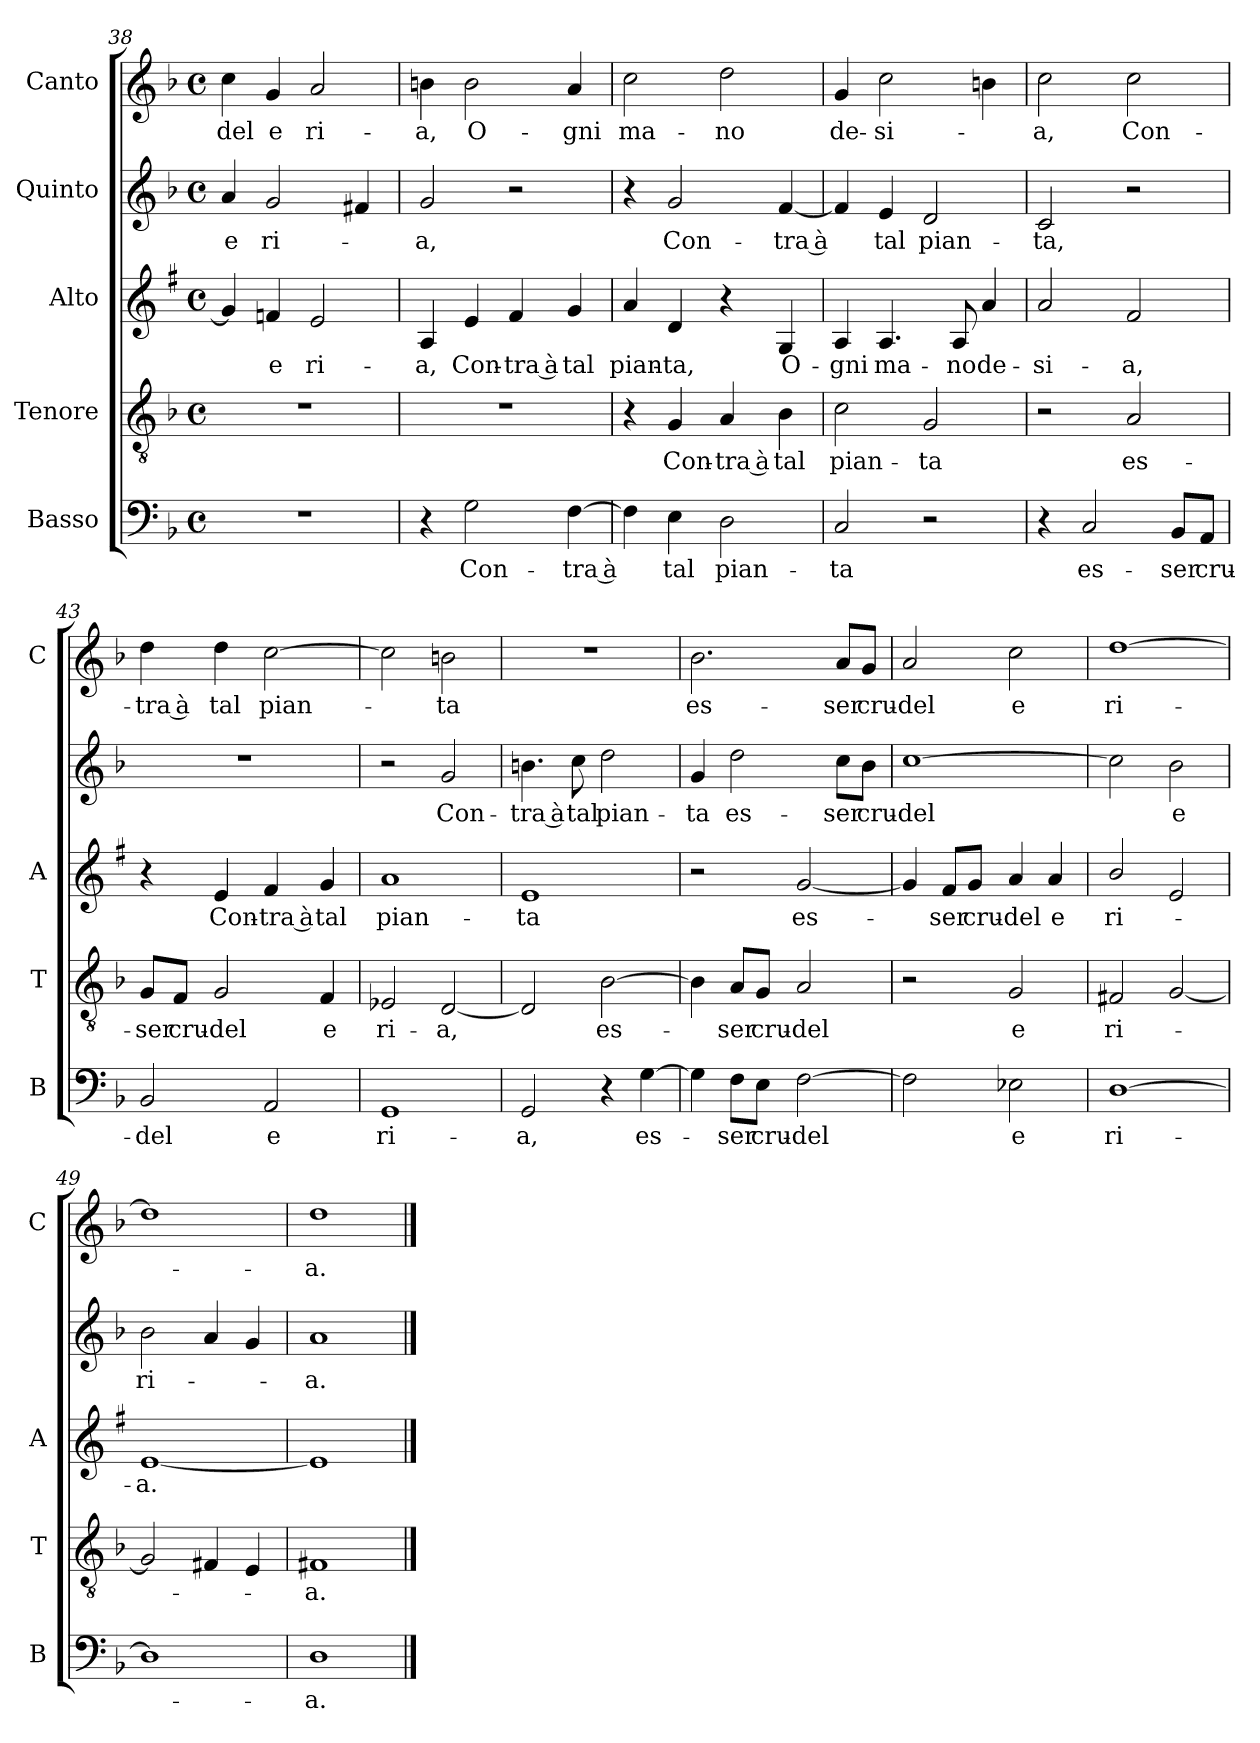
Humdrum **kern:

**kern	**text	**kern	**text	**kern	**text	**kern	**text	**kern	**text
*part5	*part5	*part4	*part4	*part3	*part3	*part2	*part2	*part1	*part1
*staff5	*staff5	*staff4	*staff4	*staff3	*staff3	*staff2	*staff2	*staff1	*staff1
*I"Basso	*	*I"Tenore	*	*I"Alto	*	*I"Quinto	*	*I"Canto	*
*I'B	*	*I'T	*	*I'A	*	*	*	*I'C	*
*clefF4	*	*clefGv2	*	*clefG2	*	*clefG2	*	*clefG2	*
*	*	*	*	*ITrd1c2	*	*	*	*	*
*k[b-]	*	*k[b-]	*	*k[b-]	*	*k[b-]	*	*k[b-]	*
*F:	*	*F:	*	*F:	*	*F:	*	*F:	*
*M4/4	*	*M4/4	*	*M4/4	*	*M4/4	*	*M4/4	*
*met(c)	*	*met(c)	*	*met(c)	*	*met(c)	*	*met(c)	*
=38	=38	=38	=38	=38	=38	=38	=38	=38	=38
!	!	!	!	!	!	!	!LO:LY:b	!	!LO:LY:b
1r	.	1r	.	4f/]	.	4a/	e	4cc\	-del
!	!	!	!	!	!LO:LY:b	!	!LO:LY:b	!	!LO:LY:b
.	.	.	.	4e-X/	e	2g/	ri-	4g/	e
!	!	!	!	!	!LO:LY:b	!	!	!	!LO:LY:b
.	.	.	.	2d/	ri-	.	.	2a/	ri-
.	.	.	.	.	.	4f#X/	.	.	.
!!LO:PB:g=z
=39	=39	=39	=39	=39	=39	=39	=39	=39	=39
!	!	!	!	!	!LO:LY:b	!	!LO:LY:b	!	!LO:LY:b
4r	.	1r	.	4G/	-a,	2g/	-a,	4bn\	-a,
!	!LO:LY:b	!	!	!	!LO:LY:b	!	!	!	!LO:LY:b
2G\	Con-	.	.	4d/	Con-	.	.	2b\	O-
!	!	!	!	!	!LO:LY:b	!	!	!	!
.	.	.	.	4e/	-tra à	2r	.	.	.
!	!LO:LY:b	!	!	!	!LO:LY:b	!	!	!	!LO:LY:b
[4F\	-tra à	.	.	4f/	tal	.	.	4a/	-gni
=40	=40	=40	=40	=40	=40	=40	=40	=40	=40
!	!	!	!	!	!LO:LY:b	!	!	!	!LO:LY:b
4F\]	.	4r	.	4g/	pian-	4r	.	2cc\	ma-
!	!LO:LY:b	!	!LO:LY:b	!	!LO:LY:b	!	!LO:LY:b	!	!
4E\	tal	4G/	Con-	4c/	-ta,	2g/	Con-	.	.
!	!LO:LY:b	!	!LO:LY:b	!	!	!	!	!	!LO:LY:b
2D\	pian-	4A/	-tra à	4r	.	.	.	2dd\	-no
!	!	!	!LO:LY:b	!	!LO:LY:b	!	!LO:LY:b	!	!
.	.	4B-\	tal	4F/	O-	[4f/	-tra à	.	.
=41	=41	=41	=41	=41	=41	=41	=41	=41	=41
!	!LO:LY:b	!	!LO:LY:b	!	!LO:LY:b	!	!	!	!LO:LY:b
2C/	-ta	2c\	pian-	4G/	-gni	4f/]	.	4g/	de-
!	!	!	!	!	!LO:LY:b	!	!LO:LY:b	!	!LO:LY:b
.	.	.	.	4.G/	ma-	4e/	tal	2cc\	-si-
!	!	!	!LO:LY:b	!	!	!	!LO:LY:b	!	!
2r	.	2G/	-ta	.	.	2d/	pian-	.	.
!	!	!	!	!	!LO:LY:b	!	!	!	!
.	.	.	.	8G/	-no	.	.	.	.
!	!	!	!	!	!LO:LY:b	!	!	!	!
.	.	.	.	4g/	de-	.	.	4bn\	.
=42	=42	=42	=42	=42	=42	=42	=42	=42	=42
!	!	!	!	!	!LO:LY:b	!	!LO:LY:b	!	!LO:LY:b
4r	.	2r	.	2g/	-si-	2c/	-ta,	2cc\	-a,
!	!LO:LY:b	!	!	!	!	!	!	!	!
2C/	es-	.	.	.	.	.	.	.	.
!	!	!	!LO:LY:b	!	!LO:LY:b	!	!	!	!LO:LY:b
.	.	2A/	es-	2e/	-a,	2r	.	2cc\	Con-
!	!LO:LY:b	!	!	!	!	!	!	!	!
8BB-/L	-ser	.	.	.	.	.	.	.	.
!	!LO:LY:b	!	!	!	!	!	!	!	!
8AA/J	cru-	.	.	.	.	.	.	.	.
=43	=43	=43	=43	=43	=43	=43	=43	=43	=43
!	!LO:LY:b	!	!LO:LY:b	!	!	!	!	!	!LO:LY:b
2BB-/	-del	8G/L	-ser	4r	.	1r	.	4dd\	-tra à
!	!	!	!LO:LY:b	!	!	!	!	!	!
.	.	8F/J	cru-	.	.	.	.	.	.
!	!	!	!LO:LY:b	!	!LO:LY:b	!	!	!	!LO:LY:b
.	.	2G/	-del	4d/	Con-	.	.	4dd\	tal
!	!LO:LY:b	!	!	!	!LO:LY:b	!	!	!	!LO:LY:b
2AA/	e	.	.	4e/	-tra à	.	.	[2cc\	pian-
!	!	!	!LO:LY:b	!	!LO:LY:b	!	!	!	!
.	.	4F/	e	4f/	tal	.	.	.	.
=44	=44	=44	=44	=44	=44	=44	=44	=44	=44
!	!LO:LY:b	!	!LO:LY:b	!	!LO:LY:b	!	!	!	!
1GG	ri-	2E-X/	ri-	1g	pian-	2r	.	2cc\]	.
!	!	!	!LO:LY:b	!	!	!	!LO:LY:b	!	!LO:LY:b
.	.	[2D/	-a,	.	.	2g/	Con-	2bn\	-ta
!!LO:LB:g=z
=45	=45	=45	=45	=45	=45	=45	=45	=45	=45
!	!LO:LY:b	!	!	!	!LO:LY:b	!	!LO:LY:b	!	!
2GG/	-a,	2D/]	.	1d	-ta	4.bn\	-tra à	1r	.
!	!	!	!	!	!	!	!LO:LY:b	!	!
.	.	.	.	.	.	8cc\	tal	.	.
!	!	!	!LO:LY:b	!	!	!	!LO:LY:b	!	!
4r	.	[2B-\	es-	.	.	2dd\	pian-	.	.
!	!LO:LY:b	!	!	!	!	!	!	!	!
[4G\	es-	.	.	.	.	.	.	.	.
=46	=46	=46	=46	=46	=46	=46	=46	=46	=46
!	!	!	!	!	!	!	!LO:LY:b	!	!LO:LY:b
4G\]	.	4B-\]	.	2r	.	4g/	-ta	2.b-\	es-
!	!LO:LY:b	!	!LO:LY:b	!	!	!	!LO:LY:b	!	!
8F\L	-ser	8A/L	-ser	.	.	2dd\	es-	.	.
!	!LO:LY:b	!	!LO:LY:b	!	!	!	!	!	!
8E\J	cru-	8G/J	cru-	.	.	.	.	.	.
!	!LO:LY:b	!	!LO:LY:b	!	!LO:LY:b	!	!	!	!
[2F\	-del	2A/	-del	[2f/	es-	.	.	.	.
!	!	!	!	!	!	!	!LO:LY:b	!	!LO:LY:b
.	.	.	.	.	.	8cc\L	-ser	8a/L	-ser
!	!	!	!	!	!	!	!LO:LY:b	!	!LO:LY:b
.	.	.	.	.	.	8b-\J	cru-	8g/J	cru-
=47	=47	=47	=47	=47	=47	=47	=47	=47	=47
!	!	!	!	!	!	!	!LO:LY:b	!	!LO:LY:b
2F\]	.	2r	.	4f/]	.	[1cc	-del	2a/	-del
!	!	!	!	!	!LO:LY:b	!	!	!	!
.	.	.	.	8e/L	-ser	.	.	.	.
!	!	!	!	!	!LO:LY:b	!	!	!	!
.	.	.	.	8f/J	cru-	.	.	.	.
!	!LO:LY:b	!	!LO:LY:b	!	!LO:LY:b	!	!	!	!LO:LY:b
2E-X\	e	2G/	e	4g/	-del	.	.	2cc\	e
!	!	!	!	!	!LO:LY:b	!	!	!	!
.	.	.	.	4g/	e	.	.	.	.
=48	=48	=48	=48	=48	=48	=48	=48	=48	=48
!	!LO:LY:b	!	!LO:LY:b	!	!LO:LY:b	!	!	!	!LO:LY:b
[1D	ri-	2F#X/	ri-	2a/	ri-	2cc\]	.	[1dd	ri-
!	!	!	!	!	!	!	!LO:LY:b	!	!
.	.	[2G/	.	2d/	.	2b-\	e	.	.
=49	=49	=49	=49	=49	=49	=49	=49	=49	=49
!	!	!	!	!	!LO:LY:b	!	!LO:LY:b	!	!
1D]	.	2G/]	.	[1d	-a.	2b-\	ri-	1dd]	.
.	.	4F#X/	.	.	.	4a/	.	.	.
.	.	4E/	.	.	.	4g/	.	.	.
=50	=50	=50	=50	=50	=50	=50	=50	=50	=50
!	!LO:LY:b	!	!LO:LY:b	!	!	!	!LO:LY:b	!	!LO:LY:b
1D	-a.	1F#X	-a.	1d]	.	1a	-a.	1dd	-a.
==	==	==	==	==	==	==	==	==	==
*-	*-	*-	*-	*-	*-	*-	*-	*-	*-
